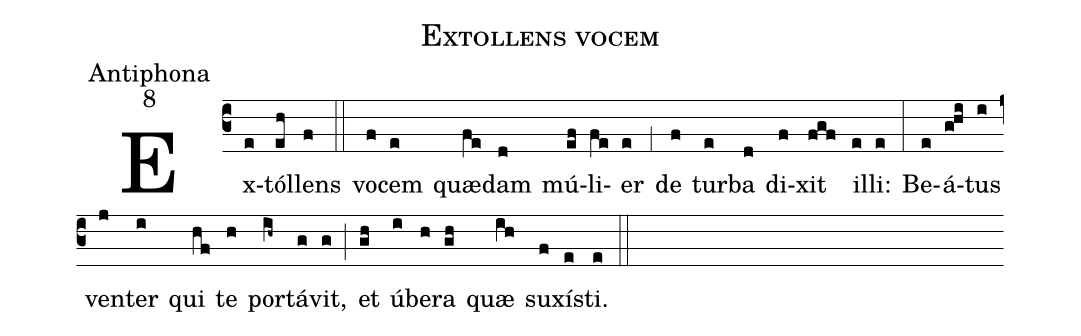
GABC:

name:Extollens vocem;
office-part:Antiphona;
mode:8;
%%
(c3) Ex(e)tól(eh)lens(f) (::) vo(f)cem(e) quæ(fe)dam(d) mú(ef)li(fe)er(e) (;1) de(f) tur(e)ba(d) di(f)xit(fgf) il(e)li:(e) (:) Be(e)á(g!hi)tus(i) ven(j)ter(i) qui(hf) te(h) por(ih~)tá(g)vit,(g) (;) et(gh) ú(i)be(h)ra(gh) quæ(ih) su(f)xí(e)sti.(e) (::)
